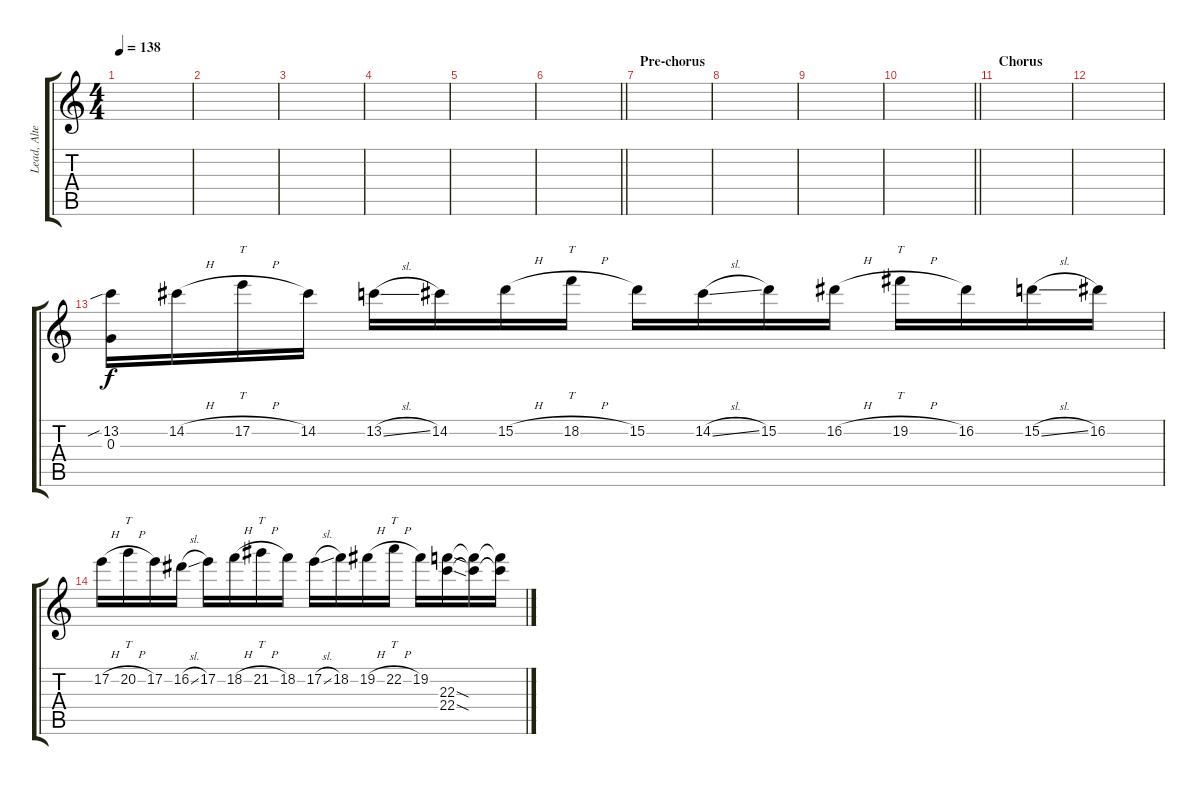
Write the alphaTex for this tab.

\track ("Lead, Alternate" "Lead, Alte") {instrument distortionguitar}
\staff {score tabs}
\tuning (E4 B3 G3 D3 A2 E2) {hide}
\ts (4 4)
\tempo 138
\clef g2
\ks c
|
|
|
|
|
\barLineRight lightlight
|
\section ("" "Pre-chorus")
|
|
|
\barLineRight lightlight
|
\section ("" "Chorus")
|
|
(13.2{sib} 0.3).16 14.2{h}.16 17.2{h}.16{tt} 14.2.16 13.2{sl}.16 14.2.16 15.2{h}.16 18.2{h}.16{tt} 15.2.16 14.2{sl}.16 15.2.16 16.2{h}.16 19.2{h}.16{tt} 16.2.16 15.2{sl}.16 16.2.16 |
17.2{h}.16 20.2{h}.16{tt} 17.2.16 16.2{sl}.16 17.2.16 18.2{h}.16 21.2{h}.16{tt} 18.2.16 17.2{sl}.16 18.2.16 19.2{h}.16 22.2{h}.16{tt} 19.2.16 (22.3{sod} 22.4{sod}).16 (22.3{t} 22.4{t}).16 (22.3{t} 22.4{t}).16
